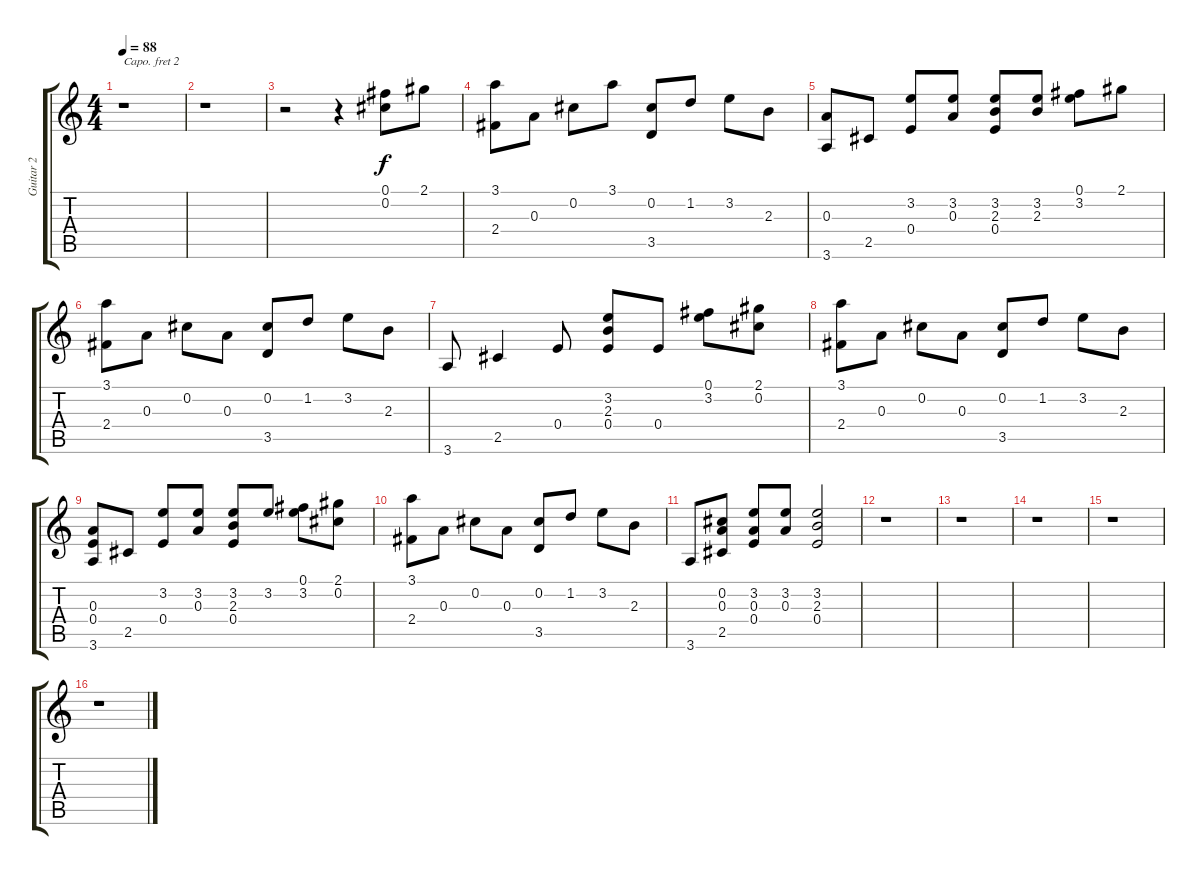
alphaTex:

\track ("Guitar 2" "Guitar 2") {instrument distortionguitar}
\staff {score tabs}
\capo 2
\tuning (E4 B3 G3 D3 A2 E2) {hide}
\ts (4 4)
\tempo 88
\clef g2
\ks c
r.1{dy f instrument distortionguitar} |
r.1 |
r.2 r.4 (0.1 0.2).8 2.1.8 |
(3.1 2.4).8 0.3.8 0.2.8 3.1.8 (0.2 3.5).8 1.2.8 3.2.8 2.3.8 |
(0.3 3.6).8 2.5.8 (3.2 0.4).8 (3.2 0.3).8 (3.2 2.3 0.4).8 (3.2 2.3).8 (0.1 3.2).8 2.1.8 |
(3.1 2.4).8 0.3.8 0.2.8 0.3.8 (0.2 3.5).8 1.2.8 3.2.8 2.3.8 |
3.6.8 2.5.4 0.4.8 (3.2 2.3 0.4).8 0.4.8 (0.1 3.2).8 (2.1 0.2).8 |
(3.1 2.4).8 0.3.8 0.2.8 0.3.8 (0.2 3.5).8 1.2.8 3.2.8 2.3.8 |
(0.3 0.4 3.6).8 2.5.8 (3.2 0.4).8 (3.2 0.3).8 (3.2 2.3 0.4).8 3.2.8 (0.1 3.2).8 (2.1 0.2).8 |
(3.1 2.4).8 0.3.8 0.2.8 0.3.8 (0.2 3.5).8 1.2.8 3.2.8 2.3.8 |
3.6.8 (0.2 0.3 2.5).8 (3.2 0.3 0.4).8 (3.2 0.3).8 (3.2 2.3 0.4).2 |
r.1 |
r.1 |
r.1 |
r.1 |
r.1
